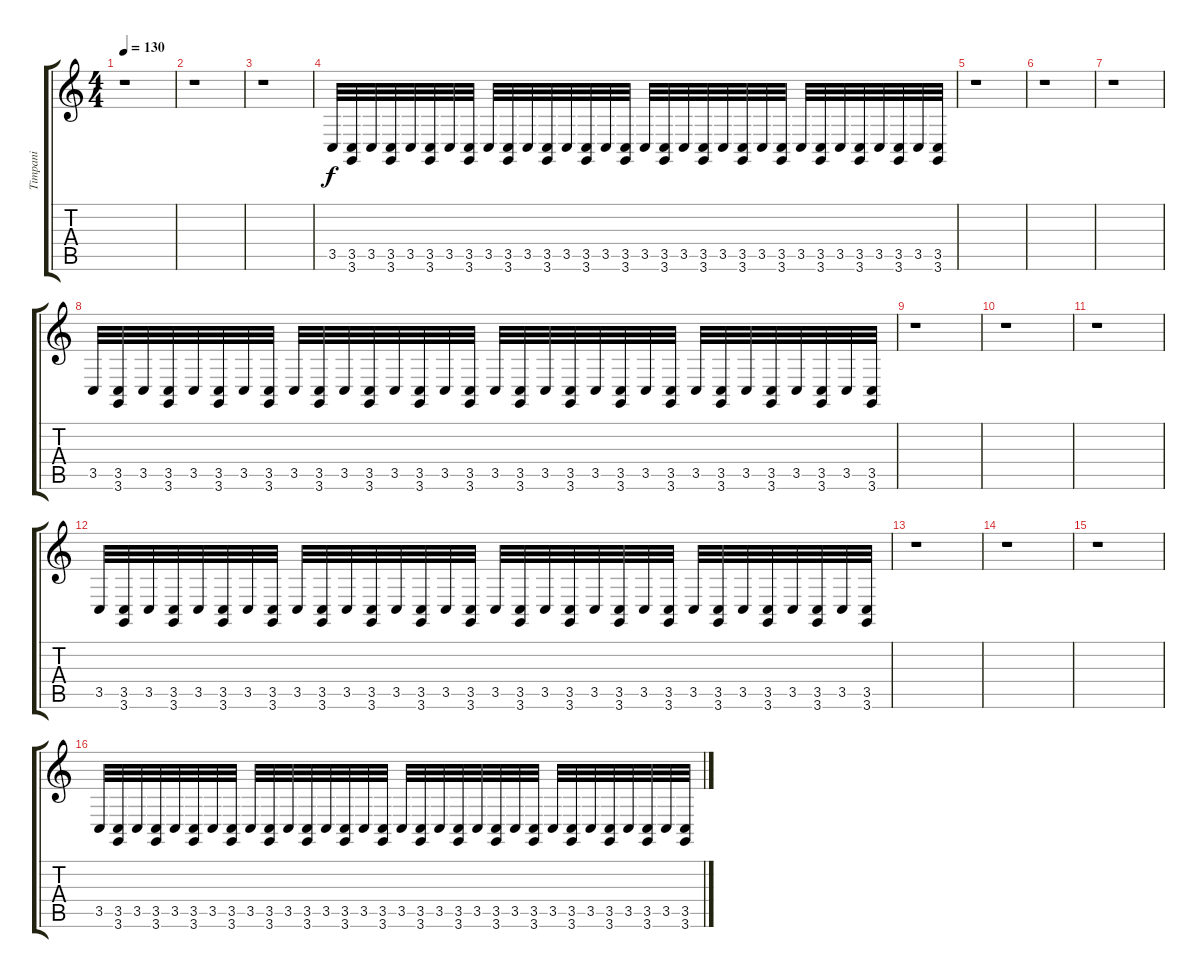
\track ("Timpani" "Timpani") {instrument timpani}
\staff {score tabs}
\tuning (E4 B3 G3 D3 A2 E2) {hide}
\ts (4 4)
\tempo 130
\clef g2
\ks c
r.1{dy f} |
r.1 |
r.1 |
3.5.32{volume 9} (3.5 3.6).32{volume 0} 3.5.32{volume 0} (3.5 3.6).32{volume 0} 3.5.32{volume 1} (3.5 3.6).32{volume 1} 3.5.32 (3.5 3.6).32 3.5.32{volume 1} (3.5 3.6).32 3.5.32{volume 1} (3.5 3.6).32{volume 1} 3.5.32{volume 2} (3.5 3.6).32{volume 2} 3.5.32 (3.5 3.6).32 3.5.32 (3.5 3.6).32{volume 2} 3.5.32 (3.5 3.6).32{volume 3} 3.5.32{volume 3} (3.5 3.6).32{volume 3} 3.5.32{volume 4} (3.5 3.6).32{volume 4} 3.5.32 (3.5 3.6).32{volume 4} 3.5.32{volume 5} (3.5 3.6).32{volume 6} 3.5.32{volume 6} (3.5 3.6).32{volume 7} 3.5.32{volume 8} (3.5 3.6).32{volume 8} |
r.1 |
r.1 |
r.1 |
3.5.32{volume 9} (3.5 3.6).32{volume 0} 3.5.32{volume 0} (3.5 3.6).32{volume 0} 3.5.32{volume 1} (3.5 3.6).32{volume 1} 3.5.32 (3.5 3.6).32 3.5.32{volume 1} (3.5 3.6).32 3.5.32{volume 1} (3.5 3.6).32{volume 1} 3.5.32{volume 2} (3.5 3.6).32{volume 2} 3.5.32 (3.5 3.6).32 3.5.32 (3.5 3.6).32{volume 2} 3.5.32 (3.5 3.6).32{volume 3} 3.5.32{volume 3} (3.5 3.6).32{volume 3} 3.5.32{volume 4} (3.5 3.6).32{volume 4} 3.5.32 (3.5 3.6).32{volume 4} 3.5.32{volume 5} (3.5 3.6).32{volume 6} 3.5.32{volume 6} (3.5 3.6).32{volume 7} 3.5.32{volume 8} (3.5 3.6).32{volume 8} |
r.1 |
r.1 |
r.1 |
3.5.32{volume 9} (3.5 3.6).32{volume 0} 3.5.32{volume 0} (3.5 3.6).32{volume 0} 3.5.32{volume 1} (3.5 3.6).32{volume 1} 3.5.32 (3.5 3.6).32 3.5.32{volume 1} (3.5 3.6).32 3.5.32{volume 1} (3.5 3.6).32{volume 1} 3.5.32{volume 2} (3.5 3.6).32{volume 2} 3.5.32 (3.5 3.6).32 3.5.32 (3.5 3.6).32{volume 2} 3.5.32 (3.5 3.6).32{volume 3} 3.5.32{volume 3} (3.5 3.6).32{volume 3} 3.5.32{volume 4} (3.5 3.6).32{volume 4} 3.5.32 (3.5 3.6).32{volume 4} 3.5.32{volume 5} (3.5 3.6).32{volume 6} 3.5.32{volume 6} (3.5 3.6).32{volume 7} 3.5.32{volume 8} (3.5 3.6).32{volume 8} |
r.1 |
r.1 |
r.1 |
3.5.32{volume 9} (3.5 3.6).32{volume 0} 3.5.32{volume 0} (3.5 3.6).32{volume 0} 3.5.32{volume 1} (3.5 3.6).32{volume 1} 3.5.32 (3.5 3.6).32 3.5.32{volume 1} (3.5 3.6).32 3.5.32{volume 1} (3.5 3.6).32{volume 1} 3.5.32{volume 2} (3.5 3.6).32{volume 2} 3.5.32 (3.5 3.6).32 3.5.32 (3.5 3.6).32{volume 2} 3.5.32 (3.5 3.6).32{volume 3} 3.5.32{volume 3} (3.5 3.6).32{volume 3} 3.5.32{volume 4} (3.5 3.6).32{volume 4} 3.5.32 (3.5 3.6).32{volume 4} 3.5.32{volume 5} (3.5 3.6).32{volume 6} 3.5.32{volume 6} (3.5 3.6).32{volume 7} 3.5.32{volume 8} (3.5 3.6).32{volume 8}
